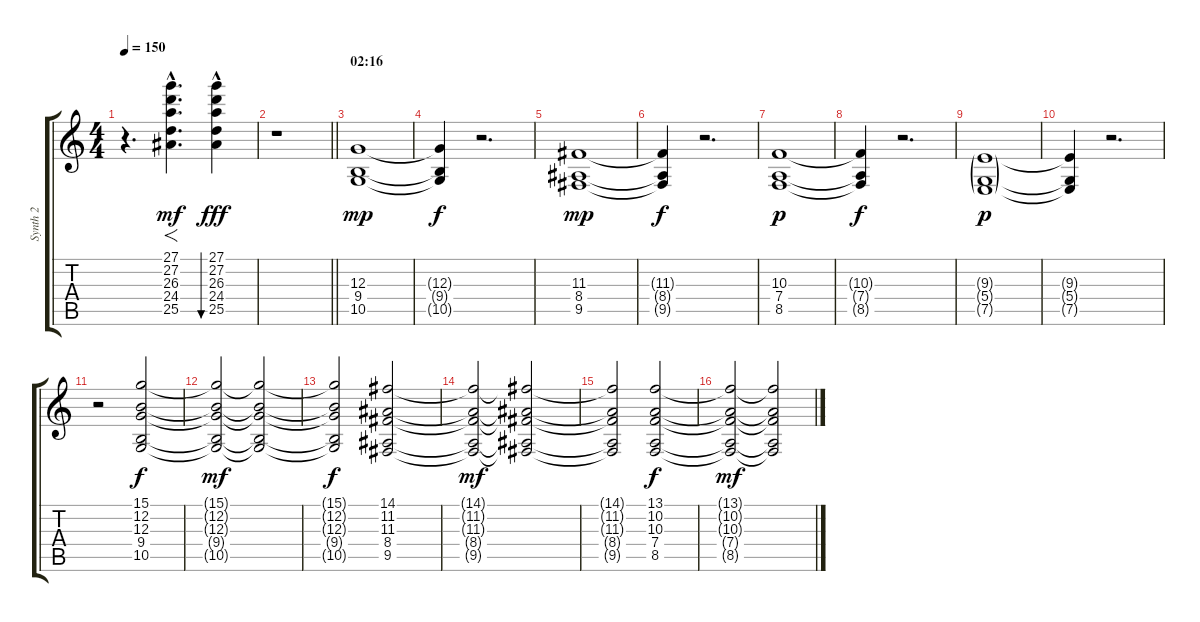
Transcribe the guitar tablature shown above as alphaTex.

\track ("Synth 2" "Synth 2") {instrument pad2warm}
\staff {score tabs}
\tuning (E4 B3 G3 D3 A2 E2) {hide}
\ts (4 4)
\tempo 150
\clef g2
\ks c
r.4{d dy fff} (27.1{hac} 27.2{hac} 26.3{hac} 24.4{hac} 25.5{hac}).4{f d dy mf} (27.1{hac} 27.2{hac} 26.3{hac} 24.4{hac} 25.5{hac}).4{bu 240 dy fff} |
\barLineRight lightlight
r.1 |
\section ("" "02:16")
(12.3 9.4 10.5).1{dy mp volume 13 instrument pad8sweep} |
(12.3{t} 9.4{t} 10.5{t}).4{dy f} r.2{d} |
(11.3 8.4 9.5).1{dy mp} |
(11.3{t} 8.4{t} 9.5{t}).4{dy f} r.2{d} |
(10.3 7.4 8.5).1{dy p} |
(10.3{t} 7.4{t} 8.5{t}).4{dy f} r.2{d} |
(9.3{g} 5.4{g} 7.5{g}).1{dy p} |
(9.3{t} 5.4{t} 7.5{t}).4 r.2{d volume 0} |
r.2 (15.1 12.2 12.3 9.4 10.5).2{dy f volume 16 instrument lead6voice} |
(15.1{t} 12.2{t} 12.3{t} 9.4{t} 10.5{t}).2{dy mf} (15.1{t} 12.2{t} 12.3{t} 9.4{t} 10.5{t}).2{volume 6} |
(15.1{t} 12.2{t} 12.3{t} 9.4{t} 10.5{t}).2{dy f} (14.1 11.2 11.3 8.4 9.5).2{volume 16} |
(14.1{t} 11.2{t} 11.3{t} 8.4{t} 9.5{t}).2{dy mf} (14.1{t} 11.2{t} 11.3{t} 8.4{t} 9.5{t}).2{volume 6} |
(14.1{t} 11.2{t} 11.3{t} 8.4{t} 9.5{t}).2 (13.1 10.2 10.3 7.4 8.5).2{dy f volume 16} |
(13.1{t} 10.2{t} 10.3{t} 7.4{t} 8.5{t}).2{dy mf} (13.1{t} 10.2{t} 10.3{t} 7.4{t} 8.5{t}).2{volume 6}
